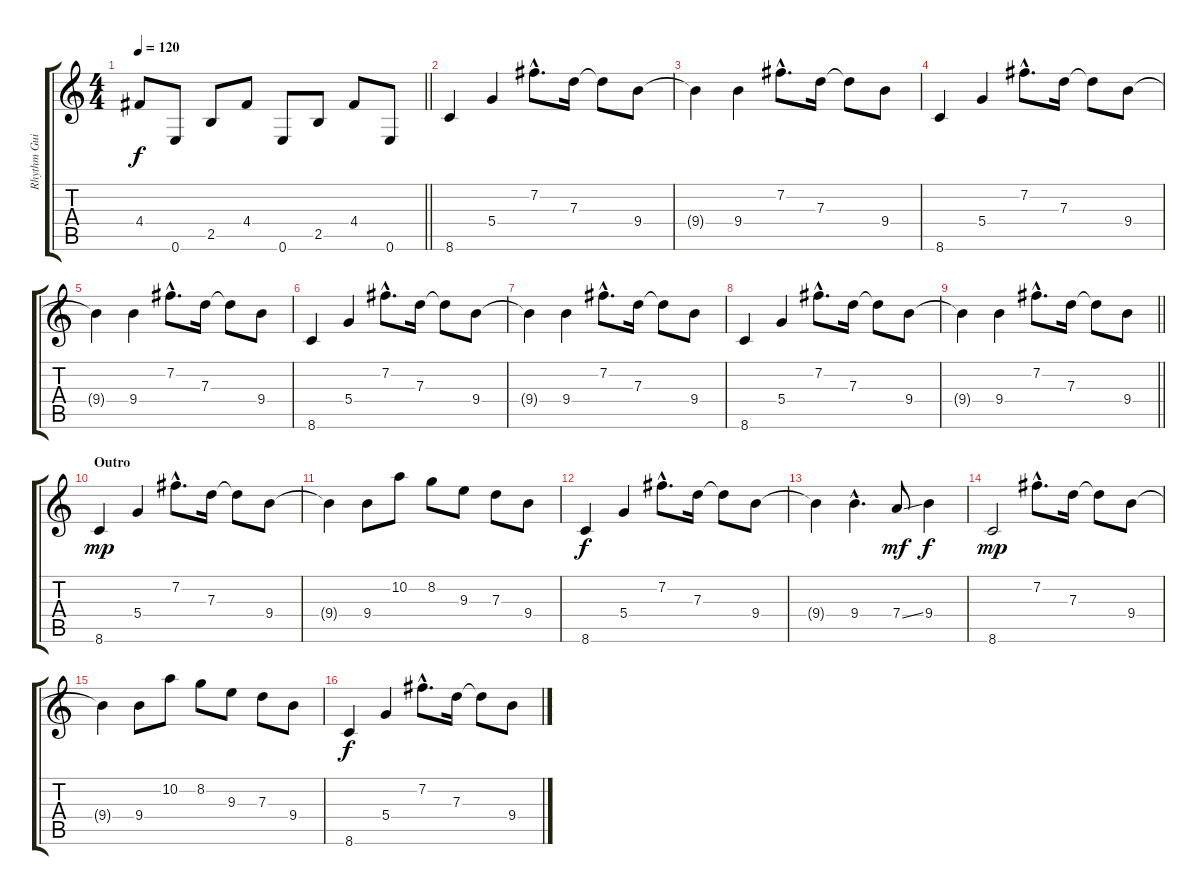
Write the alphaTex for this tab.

\track ("Rhythm Guitar" "Rhythm Gui") {instrument electricguitarclean}
\staff {score tabs}
\tuning (E4 B3 G3 D3 A2 E2) {hide}
\ts (4 4)
\tempo 120
\clef g2
\barLineRight lightlight
\ks c
4.4.8{dy f} 0.6.8 2.5.8 4.4.8 0.6.8 2.5.8 4.4.8 0.6.8 |
8.6.4 5.4.4 7.2{hac}.8{d} 7.3.16 7.3{t}.8 9.4.8 |
9.4{t}.4 9.4.4 7.2{hac}.8{d} 7.3.16 7.3{t}.8 9.4.8 |
8.6.4 5.4.4 7.2{hac}.8{d} 7.3.16 7.3{t}.8 9.4.8 |
9.4{t}.4 9.4.4 7.2{hac}.8{d} 7.3.16 7.3{t}.8 9.4.8 |
8.6.4 5.4.4 7.2{hac}.8{d} 7.3.16 7.3{t}.8 9.4.8 |
9.4{t}.4 9.4.4 7.2{hac}.8{d} 7.3.16 7.3{t}.8 9.4.8 |
8.6.4 5.4.4 7.2{hac}.8{d} 7.3.16 7.3{t}.8 9.4.8 |
\barLineRight lightlight
9.4{t}.4 9.4.4 7.2{hac}.8{d} 7.3.16 7.3{t}.8 9.4.8 |
\section ("" "Outro")
8.6.4{dy mp volume 4 instrument overdrivenguitar} 5.4.4 7.2{hac}.8{d} 7.3.16 7.3{t}.8 9.4.8 |
9.4{t}.4 9.4.8 10.2.8 8.2.8 9.3.8 7.3.8 9.4.8 |
8.6.4{dy f} 5.4.4 7.2{hac}.8{d} 7.3.16 7.3{t}.8 9.4.8 |
9.4{t}.4 9.4{hac}.4{d} 7.4{ss}.8{dy mf} 9.4.4{dy f} |
8.6.2{dy mp} 7.2{hac}.8{d} 7.3.16 7.3{t}.8 9.4.8 |
9.4{t}.4 9.4.8 10.2.8 8.2.8 9.3.8 7.3.8 9.4.8 |
8.6.4{dy f} 5.4.4 7.2{hac}.8{d} 7.3.16 7.3{t}.8 9.4.8
